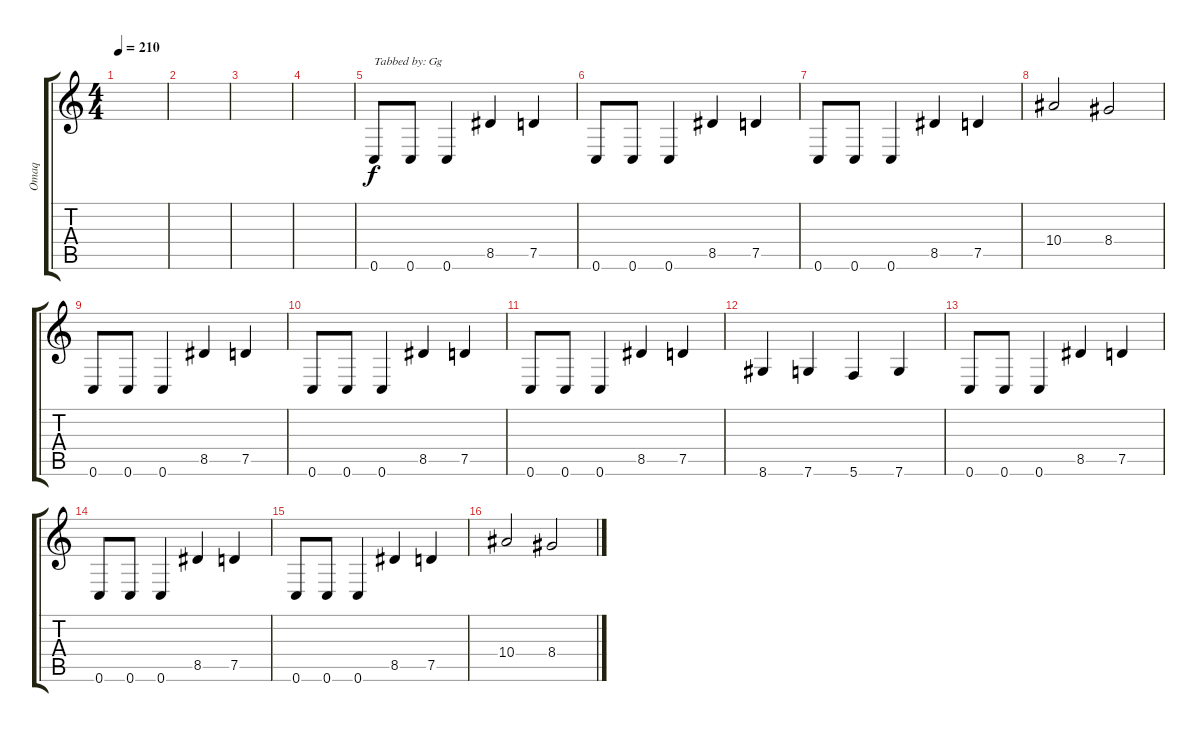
\track ("Omaq" "Omaq") {instrument distortionguitar}
\staff {score tabs}
\tuning (D4 A3 F3 C3 G2 C2) {hide}
\ts (4 4)
\tempo 210
\clef g2
\ks c
|
|
|
|
0.6.8{txt "Tabbed by: Gg"} 0.6.8 0.6.4 8.5.4 7.5.4 |
0.6.8 0.6.8 0.6.4 8.5.4 7.5.4 |
0.6.8 0.6.8 0.6.4 8.5.4 7.5.4 |
10.4.2 8.4.2 |
0.6.8 0.6.8 0.6.4 8.5.4 7.5.4 |
0.6.8 0.6.8 0.6.4 8.5.4 7.5.4 |
0.6.8 0.6.8 0.6.4 8.5.4 7.5.4 |
8.6.4 7.6.4 5.6.4 7.6.4 |
0.6.8 0.6.8 0.6.4 8.5.4 7.5.4 |
0.6.8 0.6.8 0.6.4 8.5.4 7.5.4 |
0.6.8 0.6.8 0.6.4 8.5.4 7.5.4 |
10.4.2 8.4.2
